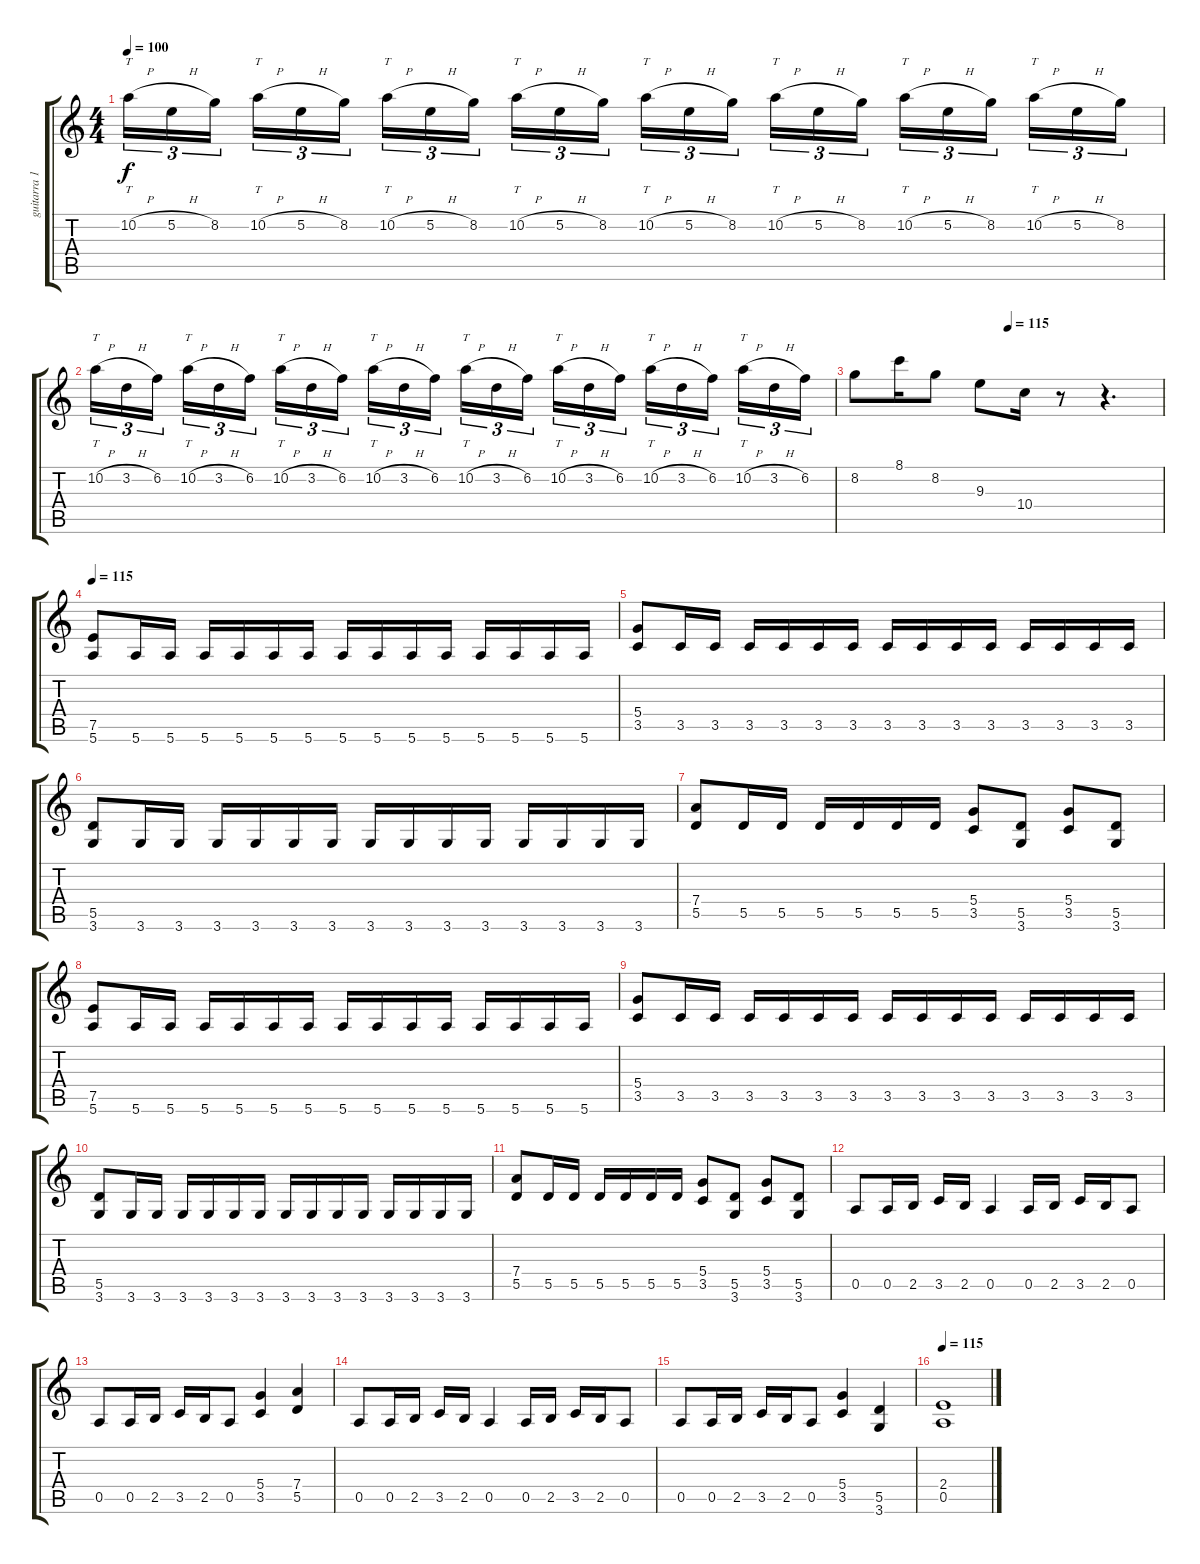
\track ("guitarra 1" "guitarra 1") {instrument overdrivenguitar}
\staff {score tabs}
\tuning (E4 B3 G3 D3 A2 E2) {hide}
\ts (4 4)
\tempo 100
\clef g2
\ks c
10.2{h}.16{tt tu (3 2) dy f} 5.2{h}.16{tu (3 2)} 8.2.16{tu (3 2)} 10.2{h}.16{tt tu (3 2)} 5.2{h}.16{tu (3 2)} 8.2.16{tu (3 2)} 10.2{h}.16{tt tu (3 2)} 5.2{h}.16{tu (3 2)} 8.2.16{tu (3 2)} 10.2{h}.16{tt tu (3 2)} 5.2{h}.16{tu (3 2)} 8.2.16{tu (3 2)} 10.2{h}.16{tt tu (3 2)} 5.2{h}.16{tu (3 2)} 8.2.16{tu (3 2)} 10.2{h}.16{tt tu (3 2)} 5.2{h}.16{tu (3 2)} 8.2.16{tu (3 2)} 10.2{h}.16{tt tu (3 2)} 5.2{h}.16{tu (3 2)} 8.2.16{tu (3 2)} 10.2{h}.16{tt tu (3 2)} 5.2{h}.16{tu (3 2)} 8.2.16{tu (3 2)} |
10.2{h}.16{tt tu (3 2)} 3.2{h}.16{tu (3 2)} 6.2.16{tu (3 2)} 10.2{h}.16{tt tu (3 2)} 3.2{h}.16{tu (3 2)} 6.2.16{tu (3 2)} 10.2{h}.16{tt tu (3 2)} 3.2{h}.16{tu (3 2)} 6.2.16{tu (3 2)} 10.2{h}.16{tt tu (3 2)} 3.2{h}.16{tu (3 2)} 6.2.16{tu (3 2)} 10.2{h}.16{tt tu (3 2)} 3.2{h}.16{tu (3 2)} 6.2.16{tu (3 2)} 10.2{h}.16{tt tu (3 2)} 3.2{h}.16{tu (3 2)} 6.2.16{tu (3 2)} 10.2{h}.16{tt tu (3 2)} 3.2{h}.16{tu (3 2)} 6.2.16{tu (3 2)} 10.2{h}.16{tt tu (3 2)} 3.2{h}.16{tu (3 2)} 6.2.16{tu (3 2)} |
\tempo (115 0.5)
8.2.8 8.1.16 8.2.8 9.3.8 10.4.16 r.8 r.4{d} |
\section ("" "")
\tempo 115
(7.5 5.6).8{volume 8} 5.6.16 5.6.16 5.6.16 5.6.16 5.6.16 5.6.16 5.6.16 5.6.16 5.6.16 5.6.16 5.6.16 5.6.16 5.6.16 5.6.16 |
(5.4 3.5).8 3.5.16 3.5.16 3.5.16 3.5.16 3.5.16 3.5.16 3.5.16 3.5.16 3.5.16 3.5.16 3.5.16 3.5.16 3.5.16 3.5.16 |
(5.5 3.6).8 3.6.16 3.6.16 3.6.16 3.6.16 3.6.16 3.6.16 3.6.16 3.6.16 3.6.16 3.6.16 3.6.16 3.6.16 3.6.16 3.6.16 |
(7.4 5.5).8 5.5.16 5.5.16 5.5.16 5.5.16 5.5.16 5.5.16 (5.4 3.5).8 (5.5 3.6).8 (5.4 3.5).8 (5.5 3.6).8 |
(7.5 5.6).8 5.6.16 5.6.16 5.6.16 5.6.16 5.6.16 5.6.16 5.6.16 5.6.16 5.6.16 5.6.16 5.6.16 5.6.16 5.6.16 5.6.16 |
(5.4 3.5).8 3.5.16 3.5.16 3.5.16 3.5.16 3.5.16 3.5.16 3.5.16 3.5.16 3.5.16 3.5.16 3.5.16 3.5.16 3.5.16 3.5.16 |
(5.5 3.6).8 3.6.16 3.6.16 3.6.16 3.6.16 3.6.16 3.6.16 3.6.16 3.6.16 3.6.16 3.6.16 3.6.16 3.6.16 3.6.16 3.6.16 |
(7.4 5.5).8 5.5.16 5.5.16 5.5.16 5.5.16 5.5.16 5.5.16 (5.4 3.5).8 (5.5 3.6).8 (5.4 3.5).8 (5.5 3.6).8 |
0.5.8 0.5.16 2.5.16 3.5.16 2.5.16 0.5.4 0.5.16 2.5.16 3.5.16 2.5.16 0.5.8 |
0.5.8 0.5.16 2.5.16 3.5.16 2.5.16 0.5.8 (5.4 3.5).4 (7.4 5.5).4 |
0.5.8 0.5.16 2.5.16 3.5.16 2.5.16 0.5.4 0.5.16 2.5.16 3.5.16 2.5.16 0.5.8 |
0.5.8 0.5.16 2.5.16 3.5.16 2.5.16 0.5.8 (5.4 3.5).4 (5.5 3.6).4 |
\section ("" "")
\tempo 115
(2.4 0.5).1
